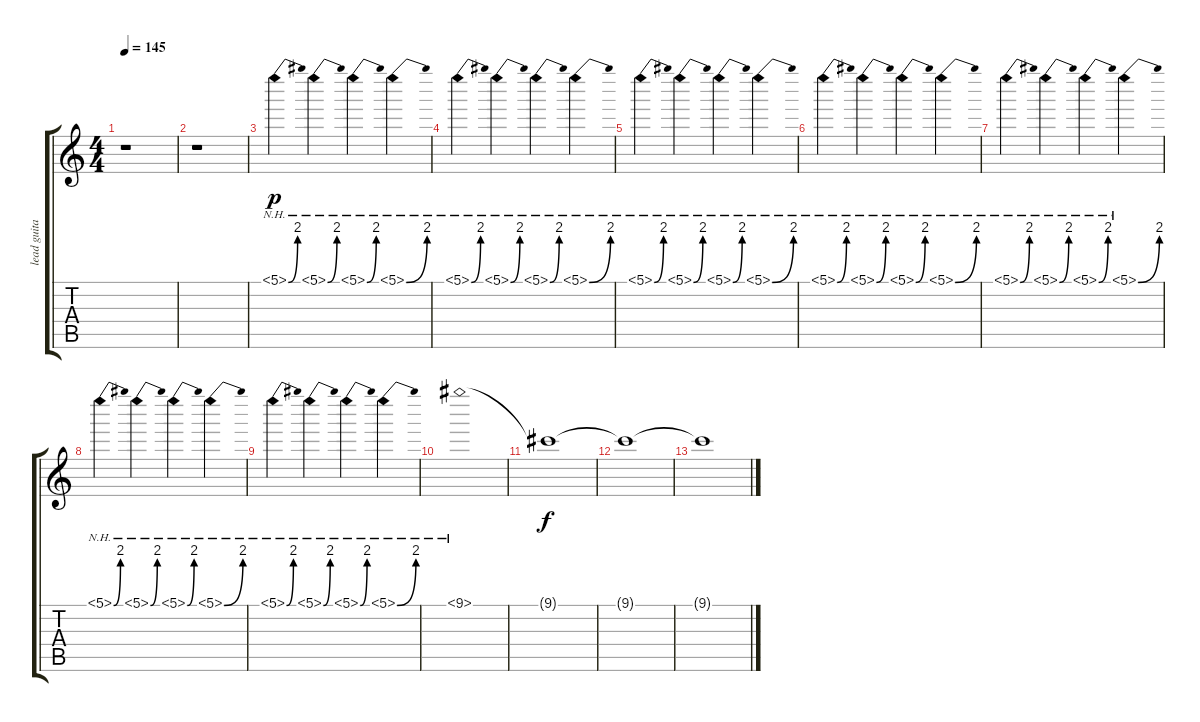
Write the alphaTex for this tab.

\track ("lead guitar" "lead guita") {instrument overdrivenguitar}
\staff {score tabs}
\tuning (E4 B3 G3 D3 A2 E2) {hide}
\ts (4 4)
\tempo 145
\clef g2
\ks c
r.1{dy p} |
r.1 |
5.1{be (bend 0 0 60 8) nh}.4 5.1{be (bend 0 0 60 8) nh}.4 5.1{be (bend 0 0 60 8) nh}.4 5.1{be (bend 0 0 60 8) nh}.4 |
5.1{be (bend 0 0 60 8) nh}.4 5.1{be (bend 0 0 60 8) nh}.4 5.1{be (bend 0 0 60 8) nh}.4 5.1{be (bend 0 0 60 8) nh}.4 |
5.1{be (bend 0 0 60 8) nh}.4 5.1{be (bend 0 0 60 8) nh}.4 5.1{be (bend 0 0 60 8) nh}.4 5.1{be (bend 0 0 60 8) nh}.4 |
5.1{be (bend 0 0 60 8) nh}.4 5.1{be (bend 0 0 60 8) nh}.4 5.1{be (bend 0 0 60 8) nh}.4 5.1{be (bend 0 0 60 8) nh}.4 |
5.1{be (bend 0 0 60 8) nh}.4 5.1{be (bend 0 0 60 8) nh}.4 5.1{be (bend 0 0 60 8) nh}.4 5.1{be (bend 0 0 60 8) nh}.4 |
5.1{be (bend 0 0 60 8) nh}.4 5.1{be (bend 0 0 60 8) nh}.4 5.1{be (bend 0 0 60 8) nh}.4 5.1{be (bend 0 0 60 8) nh}.4 |
5.1{be (bend 0 0 60 8) nh}.4 5.1{be (bend 0 0 60 8) nh}.4 5.1{be (bend 0 0 60 8) nh}.4 5.1{be (bend 0 0 60 8) nh}.4 |
9.1{nh}.1 |
9.1{t}.1{dy f} |
9.1{t}.1 |
9.1{t}.1
